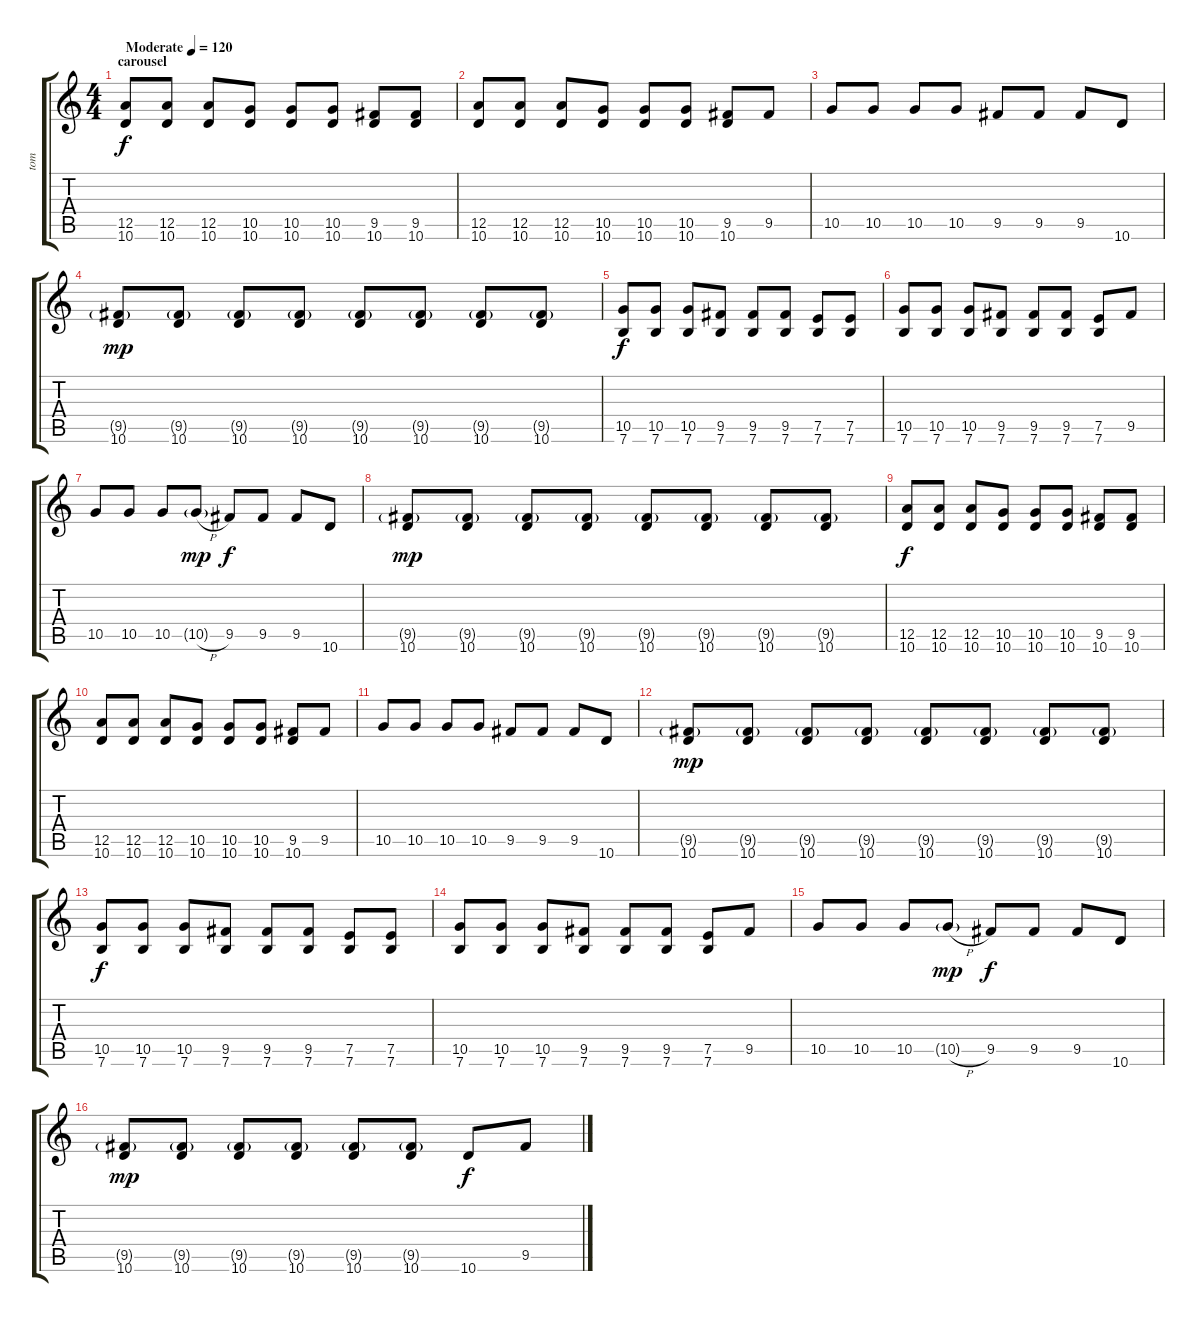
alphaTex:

\track ("tom" "tom") {instrument distortionguitar}
\staff {score tabs}
\tuning (E4 B3 G3 D3 A2 E2) {hide}
\ts (4 4)
\section ("" "carousel")
\tempo (120 "Moderate")
\tempo 145
\tempo (120 "Moderate")
\clef g2
\ks c
(12.5 10.6).8{dy f volume 13 instrument distortionguitar} (12.5 10.6).8 (12.5 10.6).8 (10.5 10.6).8 (10.5 10.6).8 (10.5 10.6).8 (9.5 10.6).8 (9.5 10.6).8 |
(12.5 10.6).8 (12.5 10.6).8 (12.5 10.6).8 (10.5 10.6).8 (10.5 10.6).8 (10.5 10.6).8 (9.5 10.6).8 9.5.8 |
10.5.8 10.5.8 10.5.8 10.5.8 9.5.8 9.5.8 9.5.8 10.6.8 |
(9.5{g} 10.6).8{dy mp} (9.5{g} 10.6).8 (9.5{g} 10.6).8 (9.5{g} 10.6).8 (9.5{g} 10.6).8 (9.5{g} 10.6).8 (9.5{g} 10.6).8 (9.5{g} 10.6).8 |
(10.5 7.6).8{dy f} (10.5 7.6).8 (10.5 7.6).8 (9.5 7.6).8 (9.5 7.6).8 (9.5 7.6).8 (7.5 7.6).8 (7.5 7.6).8 |
(10.5 7.6).8 (10.5 7.6).8 (10.5 7.6).8 (9.5 7.6).8 (9.5 7.6).8 (9.5 7.6).8 (7.5 7.6).8 9.5.8 |
10.5.8 10.5.8 10.5.8 10.5{h g}.8{dy mp} 9.5.8{dy f} 9.5.8 9.5.8 10.6.8 |
(9.5{g} 10.6).8{dy mp} (9.5{g} 10.6).8 (9.5{g} 10.6).8 (9.5{g} 10.6).8 (9.5{g} 10.6).8 (9.5{g} 10.6).8 (9.5{g} 10.6).8 (9.5{g} 10.6).8 |
(12.5 10.6).8{dy f} (12.5 10.6).8 (12.5 10.6).8 (10.5 10.6).8 (10.5 10.6).8 (10.5 10.6).8 (9.5 10.6).8 (9.5 10.6).8 |
(12.5 10.6).8 (12.5 10.6).8 (12.5 10.6).8 (10.5 10.6).8 (10.5 10.6).8 (10.5 10.6).8 (9.5 10.6).8 9.5.8 |
10.5.8 10.5.8 10.5.8 10.5.8 9.5.8 9.5.8 9.5.8 10.6.8 |
(9.5{g} 10.6).8{dy mp} (9.5{g} 10.6).8 (9.5{g} 10.6).8 (9.5{g} 10.6).8 (9.5{g} 10.6).8 (9.5{g} 10.6).8 (9.5{g} 10.6).8 (9.5{g} 10.6).8 |
(10.5 7.6).8{dy f} (10.5 7.6).8 (10.5 7.6).8 (9.5 7.6).8 (9.5 7.6).8 (9.5 7.6).8 (7.5 7.6).8 (7.5 7.6).8 |
(10.5 7.6).8 (10.5 7.6).8 (10.5 7.6).8 (9.5 7.6).8 (9.5 7.6).8 (9.5 7.6).8 (7.5 7.6).8 9.5.8 |
10.5.8 10.5.8 10.5.8 10.5{h g}.8{dy mp} 9.5.8{dy f} 9.5.8 9.5.8 10.6.8 |
(9.5{g} 10.6).8{dy mp} (9.5{g} 10.6).8 (9.5{g} 10.6).8 (9.5{g} 10.6).8 (9.5{g} 10.6).8 (9.5{g} 10.6).8 10.6.8{dy f} 9.5.8
